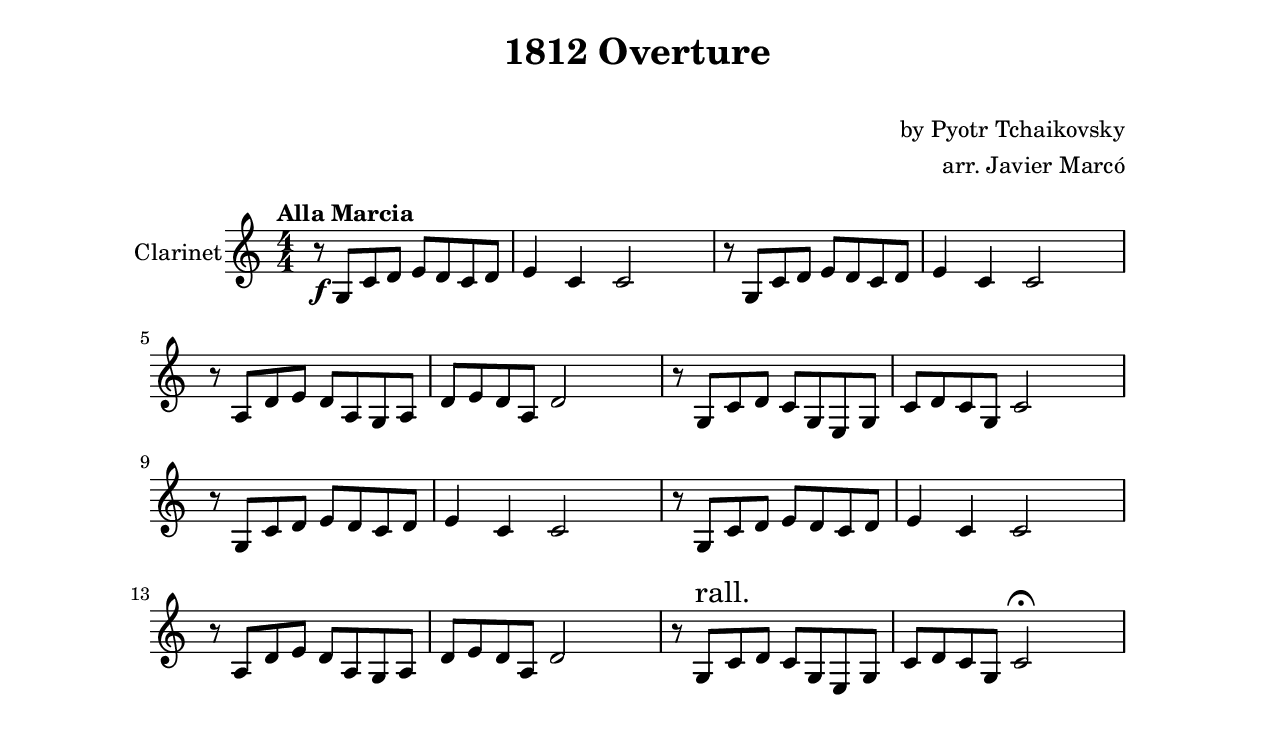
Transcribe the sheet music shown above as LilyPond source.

% Copied from Easy Classical Clarinet Solos by Javier Marcó
% pg 13

\include "globals.ly"

\header {
    title = "1812 Overture"
    composer = "by Pyotr Tchaikovsky"
    arranger = "arr. Javier Marcó"
}

melody = \relative c' {
    \tempo "Alla Marcia"
    \numericTimeSignature \time 4/4
    \key c \major

    r8 g8 c d e d c d | e4 c c2    | r8 g8 c d e d c d      | e4 c c2        |
    r8 a d e d a g a  | d e d a d2 | r8 g, c d c g e g      | c d c g c2     |
    r8 g8 c d e d c d | e4 c c2    | r8 g8 c d e d c d      | e4 c c2        |
    r8 a d e d a g a  | d e d a d2 | r8 g, c d c g e g      | c8 d c g c2    |
}

decoration = \relative c' {
    s8 \f s8 s4 s2    | s1         | s1                     | s1             |
    s1                | s1         | s1                     | s1             |
    s1                | s1         | s1                     | s1             |
    s1                | s1         | s4 \mark "rall." s4 s2 | s2 s2 \fermata |
}

\book {
    \score {
        \new Staff \with {
            instrumentName = "Clarinet"
        } {
            << \melody \decoration >>
        }
    }
}
